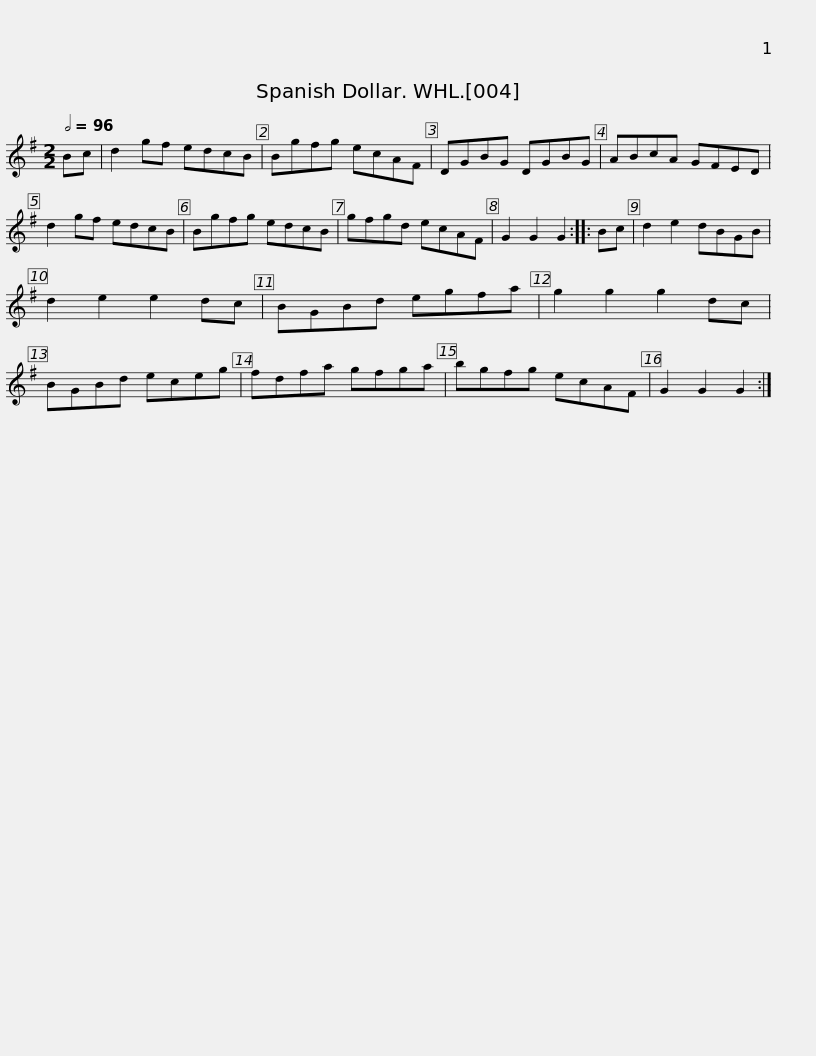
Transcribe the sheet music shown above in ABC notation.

X:1
L:1/8
Q:1/2=96
M:2/2
I:linebreak $
K:G
V:1 treble
V:1
 Bc | d2 gf edcB | Bgfg ecAF | DGBG DGBG | ABcA GFED | %5
 d2 gf edcB |$ Bgfg edcB | gfgd ecAF | G2 G2 G2 :: Bc | %10
 d2 e2 dBGB | d2 e2 e2 dc | BGBd egfa |$ g2 g2 g2 dc | BGBd eceg | %15
 fdfa gfga | bgfg ecAF | G2 G2 G2 :| %18
